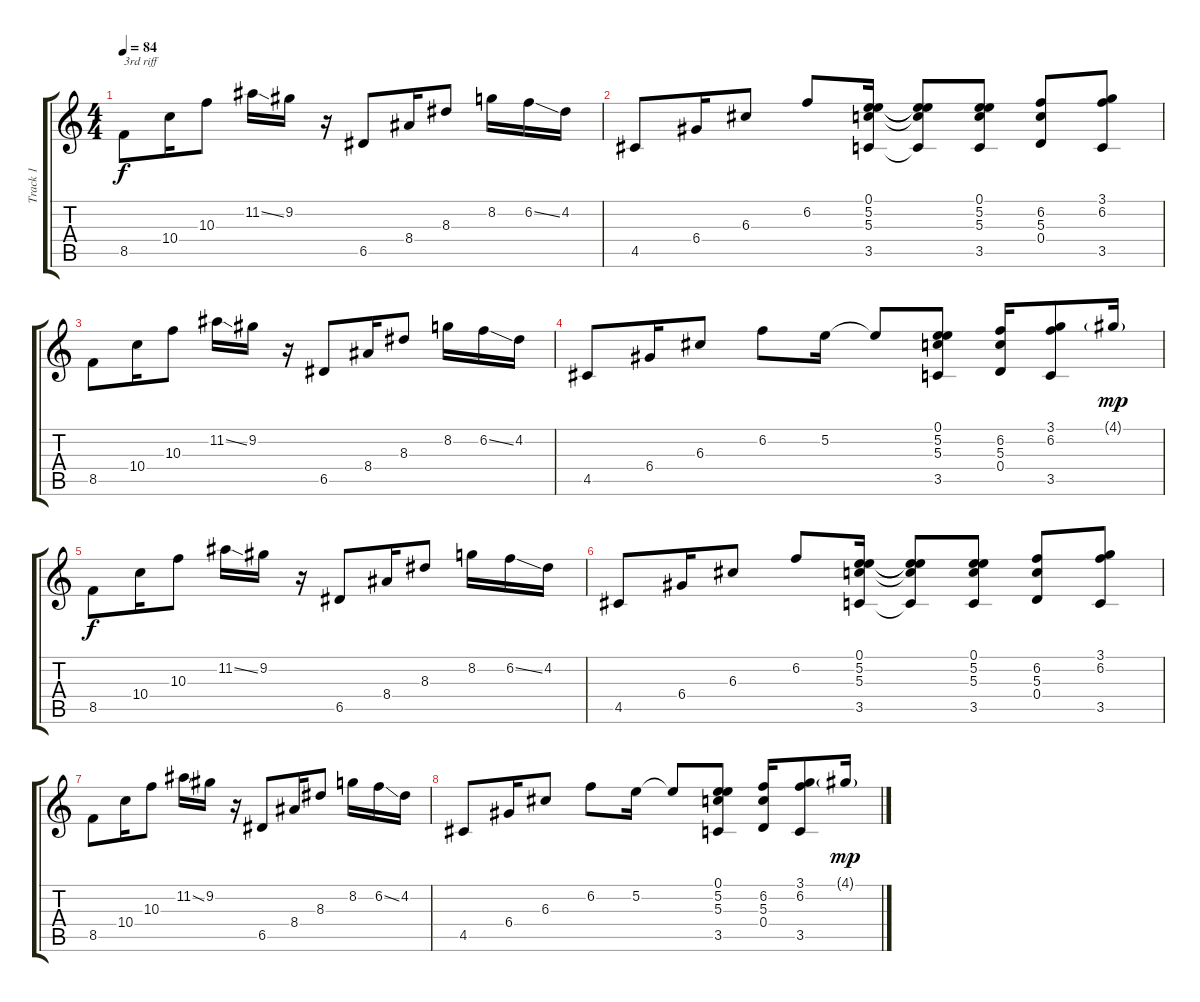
\track ("Track 1" "Track 1") {instrument acousticguitarsteel}
\staff {score tabs}
\tuning (E4 B3 G3 D3 A2 E2) {hide}
\ts (4 4)
\tempo 84
\clef g2
\ks c
8.5.8{txt "3rd riff" dy f} 10.4.16 10.3.8 11.2{ss}.16 9.2.16 r.16 6.5.8 8.4.16 8.3.8 8.2.16 6.2{ss}.16 4.2.16 |
4.5.8 6.4.16 6.3.8 6.2.8 (0.1 5.2 5.3 3.5).16 (0.1{t} 5.2{t} 5.3{t} 3.5{t}).8 (0.1 5.2 5.3 3.5).8 (6.2 5.3 0.4).8 (3.1 6.2 3.5).8 |
8.5.8 10.4.16 10.3.8 11.2{ss}.16 9.2.16 r.16 6.5.8 8.4.16 8.3.8 8.2.16 6.2{ss}.16 4.2.16 |
4.5.8 6.4.16 6.3.8 6.2.8 5.2.16 5.2{t}.8 (0.1 5.2 5.3 3.5).8 (6.2 5.3 0.4).16 (3.1 6.2 3.5).8 4.1{g}.16{dy mp} |
8.5.8{dy f} 10.4.16 10.3.8 11.2{ss}.16 9.2.16 r.16 6.5.8 8.4.16 8.3.8 8.2.16 6.2{ss}.16 4.2.16 |
4.5.8 6.4.16 6.3.8 6.2.8 (0.1 5.2 5.3 3.5).16 (0.1{t} 5.2{t} 5.3{t} 3.5{t}).8 (0.1 5.2 5.3 3.5).8 (6.2 5.3 0.4).8 (3.1 6.2 3.5).8 |
8.5.8 10.4.16 10.3.8 11.2{ss}.16 9.2.16 r.16 6.5.8 8.4.16 8.3.8 8.2.16 6.2{ss}.16 4.2.16 |
4.5.8 6.4.16 6.3.8 6.2.8 5.2.16 5.2{t}.8 (0.1 5.2 5.3 3.5).8 (6.2 5.3 0.4).16 (3.1 6.2 3.5).8 4.1{g}.16{dy mp}
